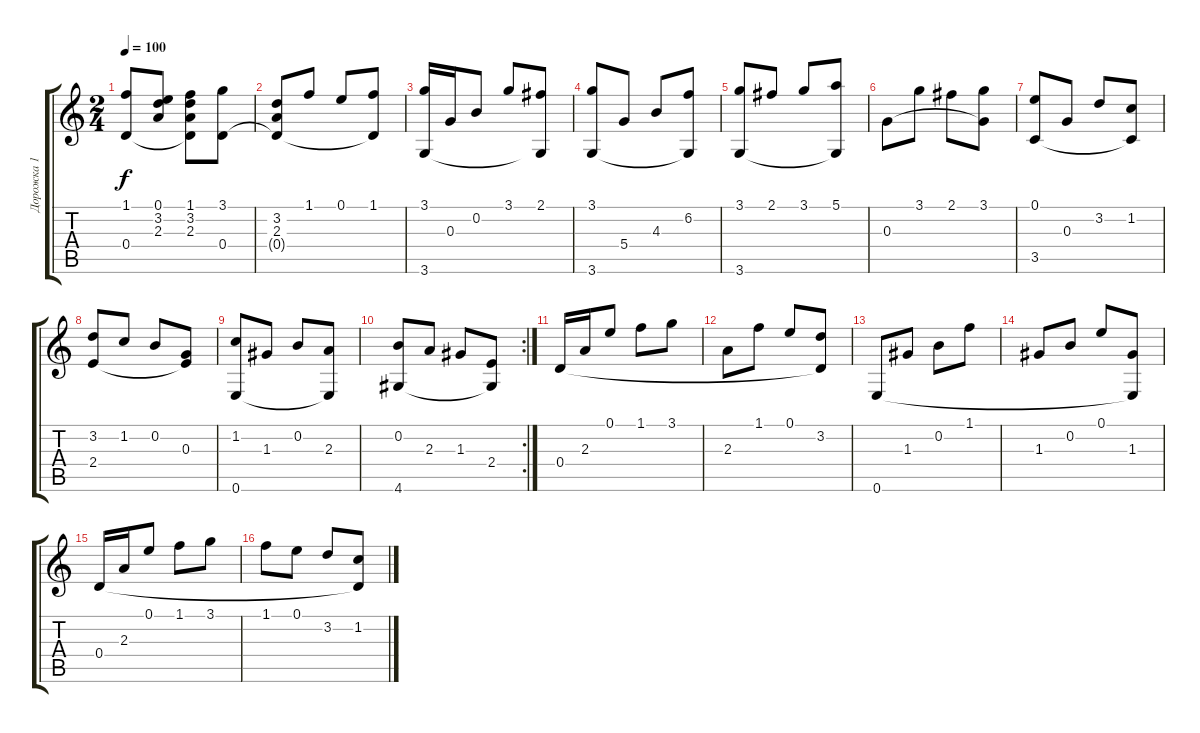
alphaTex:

\track ("Дорожка 1" "Дорожка 1") {instrument acousticguitarnylon}
\staff {score tabs}
\tuning (E4 B3 G3 D3 A2 E2) {hide}
\ts (2 4)
\tempo 100
\clef g2
\ks aminor
(1.1 0.4).8{dy f} (0.1 3.2 2.3).8 (1.1 3.2 2.3 0.4{t}).8 (3.1 0.4).8 |
(3.2 2.3 0.4{t}).8 1.1.8 0.1.8 (1.1 0.4{t}).8 |
(3.1 3.6).16 0.3.16 0.2.8 3.1.8 (2.1 3.6{t}).8 |
(3.1 3.6).8 5.4.8 4.3.8 (6.2 3.6{t}).8 |
(3.1 3.6).8 2.1.8 3.1.8 (5.1 3.6{t}).8 |
0.3.8 3.1.8 2.1.8 (3.1 0.3{t}).8 |
(0.1 3.5).8 0.3.8 3.2.8 (1.2 3.5{t}).8 |
(3.2 2.4).8 1.2.8 0.2.8 (0.3 2.4{t}).8 |
(1.2 0.6).8 1.3.8 0.2.8 (2.3 0.6{t}).8 |
\rc 2
(0.2 4.6).8 2.3.8 1.3.8 (2.4 4.6{t}).8 |
0.4.16 2.3.16 0.1.8 1.1.8 3.1.8 |
2.3.8 1.1.8 0.1.8 (3.2 0.4{t}).8 |
0.6.8 1.3.8 0.2.8 1.1.8 |
1.3.8 0.2.8 0.1.8 (1.3 0.6{t}).8 |
0.4.16 2.3.16 0.1.8 1.1.8 3.1.8 |
1.1.8 0.1.8 3.2.8 (1.2 0.4{t}).8
